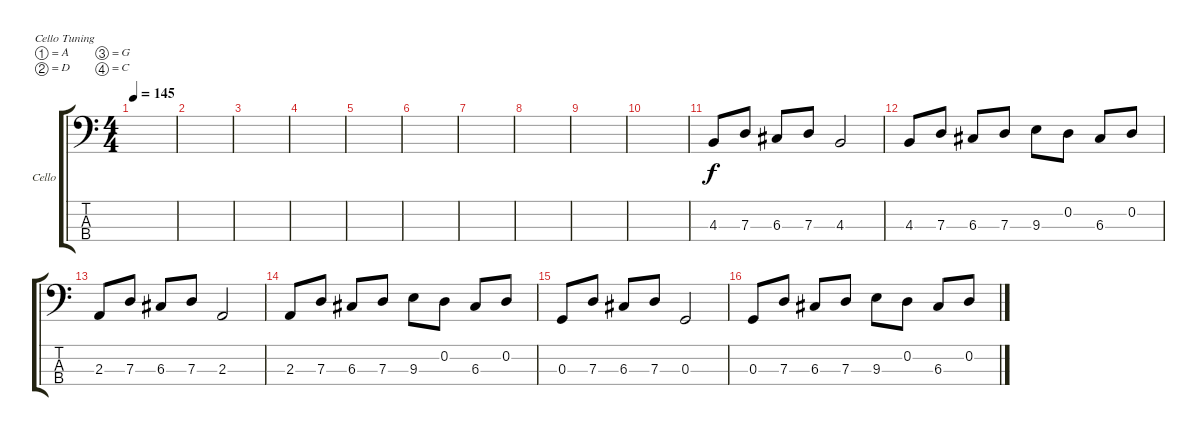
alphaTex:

\defaultSystemsLayout 4
\bracketExtendMode groupsimilarinstruments
\firstSystemTrackNameOrientation horizontal
\otherSystemsTrackNameOrientation horizontal
\track ("Cello" "Cello") {instrument cello}
\staff {score tabs}
\tuning (A3 D3 G2 C2)
\ts (4 4)
\tempo 145
\clef f4
\ks c
|
|
|
|
|
|
|
|
|
|
4.3.8 7.3.8 6.3.8 7.3.8 4.3.2 |
4.3.8 7.3.8 6.3.8 7.3.8 9.3.8 0.2.8 6.3.8 0.2.8 |
2.3.8 7.3.8 6.3.8 7.3.8 2.3.2 |
2.3.8 7.3.8 6.3.8 7.3.8 9.3.8 0.2.8 6.3.8 0.2.8 |
0.3.8 7.3.8 6.3.8 7.3.8 0.3.2 |
0.3.8 7.3.8 6.3.8 7.3.8 9.3.8 0.2.8 6.3.8 0.2.8
